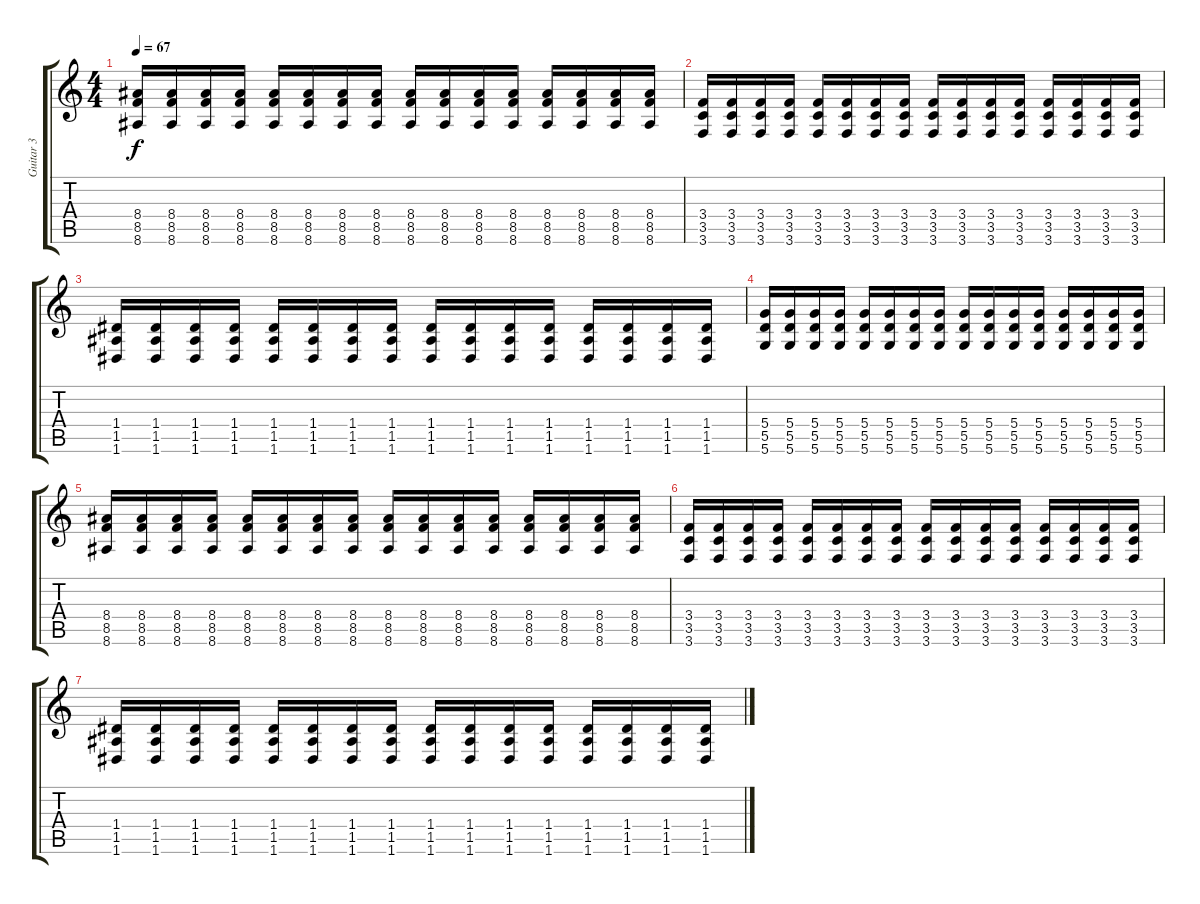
\track ("Guitar 3" "Guitar 3") {instrument distortionguitar}
\staff {score tabs}
\tuning (E4 B3 G3 D3 A2 D2) {hide}
\ts (4 4)
\tempo 67
\clef g2
\ks c
(8.4 8.5 8.6).16{dy f} (8.4 8.5 8.6).16 (8.4 8.5 8.6).16 (8.4 8.5 8.6).16 (8.4 8.5 8.6).16 (8.4 8.5 8.6).16 (8.4 8.5 8.6).16 (8.4 8.5 8.6).16 (8.4 8.5 8.6).16 (8.4 8.5 8.6).16 (8.4 8.5 8.6).16 (8.4 8.5 8.6).16 (8.4 8.5 8.6).16 (8.4 8.5 8.6).16 (8.4 8.5 8.6).16 (8.4 8.5 8.6).16 |
(3.4 3.5 3.6).16 (3.4 3.5 3.6).16 (3.4 3.5 3.6).16 (3.4 3.5 3.6).16 (3.4 3.5 3.6).16 (3.4 3.5 3.6).16 (3.4 3.5 3.6).16 (3.4 3.5 3.6).16 (3.4 3.5 3.6).16 (3.4 3.5 3.6).16 (3.4 3.5 3.6).16 (3.4 3.5 3.6).16 (3.4 3.5 3.6).16 (3.4 3.5 3.6).16 (3.4 3.5 3.6).16 (3.4 3.5 3.6).16 |
(1.4 1.5 1.6).16 (1.4 1.5 1.6).16 (1.4 1.5 1.6).16 (1.4 1.5 1.6).16 (1.4 1.5 1.6).16 (1.4 1.5 1.6).16 (1.4 1.5 1.6).16 (1.4 1.5 1.6).16 (1.4 1.5 1.6).16 (1.4 1.5 1.6).16 (1.4 1.5 1.6).16 (1.4 1.5 1.6).16 (1.4 1.5 1.6).16 (1.4 1.5 1.6).16 (1.4 1.5 1.6).16 (1.4 1.5 1.6).16 |
(5.4 5.5 5.6).16 (5.4 5.5 5.6).16 (5.4 5.5 5.6).16 (5.4 5.5 5.6).16 (5.4 5.5 5.6).16 (5.4 5.5 5.6).16 (5.4 5.5 5.6).16 (5.4 5.5 5.6).16 (5.4 5.5 5.6).16 (5.4 5.5 5.6).16 (5.4 5.5 5.6).16 (5.4 5.5 5.6).16 (5.4 5.5 5.6).16 (5.4 5.5 5.6).16 (5.4 5.5 5.6).16 (5.4 5.5 5.6).16 |
(8.4 8.5 8.6).16 (8.4 8.5 8.6).16 (8.4 8.5 8.6).16 (8.4 8.5 8.6).16 (8.4 8.5 8.6).16 (8.4 8.5 8.6).16 (8.4 8.5 8.6).16 (8.4 8.5 8.6).16 (8.4 8.5 8.6).16 (8.4 8.5 8.6).16 (8.4 8.5 8.6).16 (8.4 8.5 8.6).16 (8.4 8.5 8.6).16 (8.4 8.5 8.6).16 (8.4 8.5 8.6).16 (8.4 8.5 8.6).16 |
(3.4 3.5 3.6).16 (3.4 3.5 3.6).16 (3.4 3.5 3.6).16 (3.4 3.5 3.6).16 (3.4 3.5 3.6).16 (3.4 3.5 3.6).16 (3.4 3.5 3.6).16 (3.4 3.5 3.6).16 (3.4 3.5 3.6).16 (3.4 3.5 3.6).16 (3.4 3.5 3.6).16 (3.4 3.5 3.6).16 (3.4 3.5 3.6).16 (3.4 3.5 3.6).16 (3.4 3.5 3.6).16 (3.4 3.5 3.6).16 |
(1.4 1.5 1.6).16 (1.4 1.5 1.6).16 (1.4 1.5 1.6).16 (1.4 1.5 1.6).16 (1.4 1.5 1.6).16 (1.4 1.5 1.6).16 (1.4 1.5 1.6).16 (1.4 1.5 1.6).16 (1.4 1.5 1.6).16 (1.4 1.5 1.6).16 (1.4 1.5 1.6).16 (1.4 1.5 1.6).16 (1.4 1.5 1.6).16 (1.4 1.5 1.6).16 (1.4 1.5 1.6).16 (1.4 1.5 1.6).16
